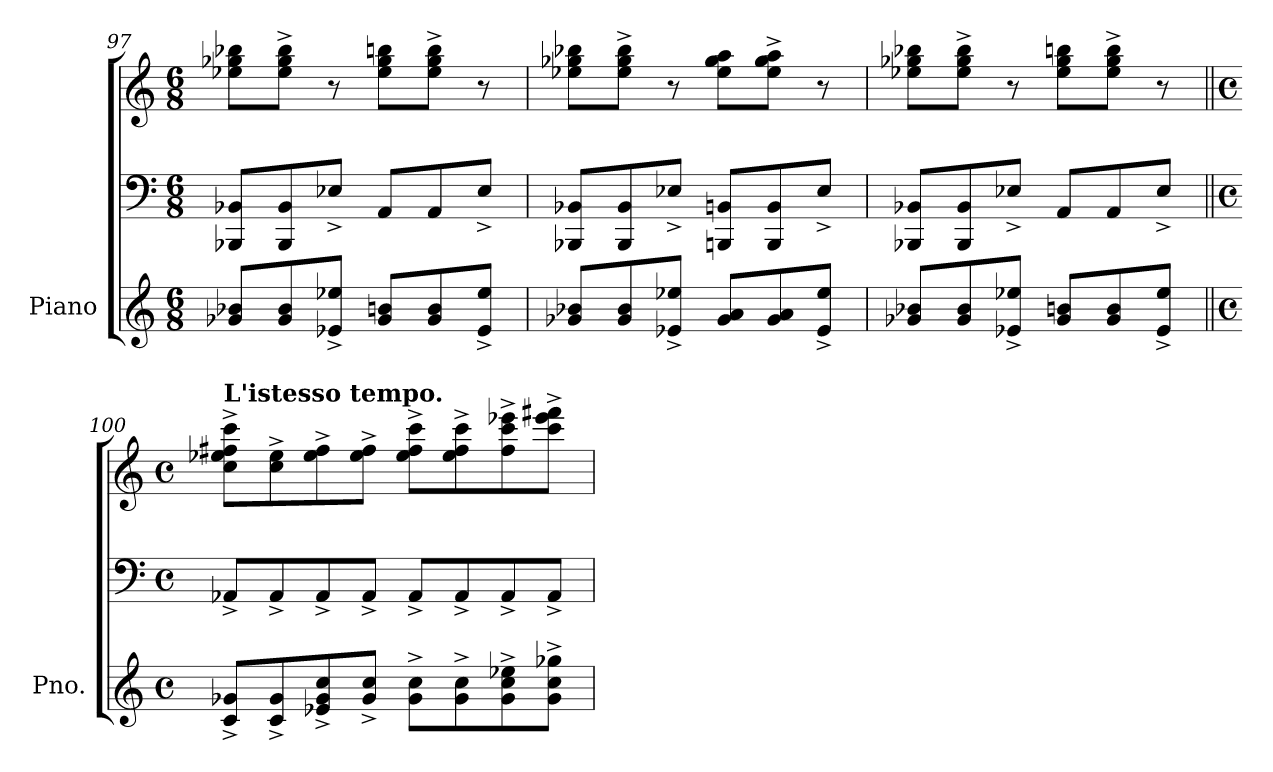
**kern	**kern	**kern
*part1	*part1	*part1
*staff3	*staff2	*staff1
*I"Piano	*	*
*I'Pno.	*	*
*clefG2	*clefF4	*clefG2
*k[]	*k[]	*k[]
*M6/8	*M6/8	*M6/8
=97	=97	=97
8g-X/ 8b-X/L	8BBB-X/ 8BB-X/L	8ee-X\ 8gg-X\ 8bb-X\L
8g-/ 8b-/	8BBB-/ 8BB-/	8ee-\^ 8gg-\^ 8bb-\^J
8e-X/^ 8ee-X/^J	8E-X^/J	8r
8g-/ 8bn/L	8AA/L	8ee-\ 8gg-\ 8bbn\L
8g-/ 8b/	8AA/	8ee-\^ 8gg-\^ 8bb\^J
8e-/^ 8ee-/^J	8E-^/J	8r
=98	=98	=98
8g-X/ 8b-X/L	8BBB-X/ 8BB-X/L	8ee-X\ 8gg-X\ 8bb-X\L
8g-/ 8b-/	8BBB-/ 8BB-/	8ee-\^ 8gg-\^ 8bb-\^J
8e-X/^ 8ee-X/^J	8E-X^/J	8r
8g-/ 8a/L	8BBBn/ 8BBn/L	8ee-\ 8gg-\ 8aa\L
8g-/ 8a/	8BBB/ 8BB/	8ee-\^ 8gg-\^ 8aa\^J
8e-/^ 8ee-/^J	8E-^/J	8r
=99	=99	=99
8g-X/ 8b-X/L	8BBB-X/ 8BB-X/L	8ee-X\ 8gg-X\ 8bb-X\L
8g-/ 8b-/	8BBB-/ 8BB-/	8ee-\^ 8gg-\^ 8bb-\^J
8e-X/^ 8ee-X/^J	8E-X^/J	8r
8g-/ 8bn/L	8AA/L	8ee-\ 8gg-\ 8bbn\L
8g-/ 8b/	8AA/	8ee-\^ 8gg-\^ 8bb\^J
8e-/^ 8ee-/^J	8E-^/J	8r
!!LO:PB:g=z
=100||	=100||	=100||
*M4/4	*M4/4	*M4/4
*met(c)	*met(c)	*met(c)
*	*	*MM132
!	!	!LO:TX:a:B:t=L'istesso tempo.
8c/^ 8g-X/^L	8AA-X^/L	8cc\^ 8ee-X\^ 8ff#X\^ 8ccc\^L
8c/^ 8g-/^	8AA-^/	8cc\^ 8ee-\^
*	*	*MM136
8e-X/^ 8g-/^ 8cc/^	8AA-^/	8ee-\^ 8ff#\^
*	*	*MM138
8g-/^ 8cc/^J	8AA-^/J	8ee-\^ 8ff#\^J
*	*	*MM140
8g-\^ 8cc\^L	8AA-^/L	8ee-\^ 8ff#\^ 8ccc\^L
*	*	*MM144
8g-\^ 8cc\^	8AA-^/	8ee-\^ 8ff#\^ 8ccc\^
*	*	*MM146
8g-\^ 8cc\^ 8ee-X\^	8AA-^/	8ff#\^ 8ccc\^ 8eee-X\^
*	*	*MM148
8g-\^ 8cc\^ 8gg-X\^J	8AA-^/J	8ccc\^ 8eee-\^ 8fff#X\^J
=	=	=
*-	*-	*-
